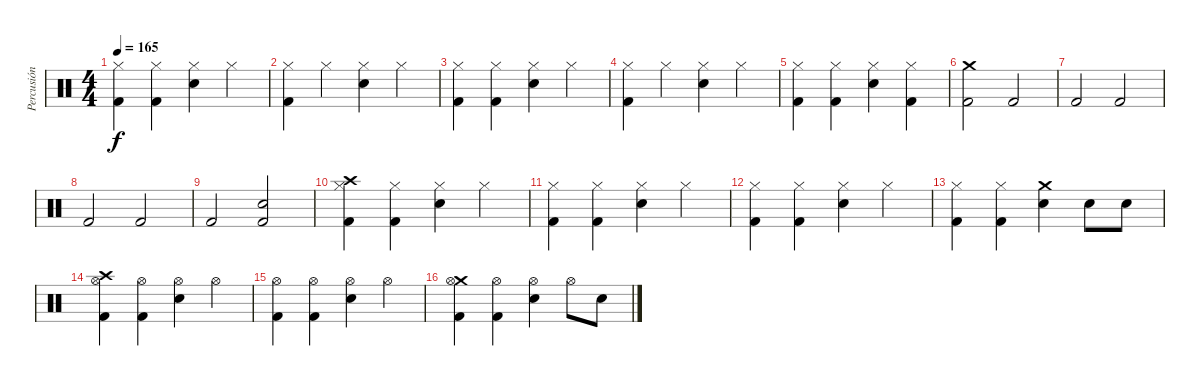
\track ("Percusión" "Percusión") {instrument percussion}
\staff {score}
\articulation defaults
\ts (4 4)
\tempo 165
\clef neutral
\ks c
("Hi-Hat (closed)" "Kick (hit) 2").4{dy f} ("Hi-Hat (closed)" "Kick (hit) 2").4 ("Hi-Hat (closed)" "Electric Snare (hit)").4 "Hi-Hat (closed)".4 |
("Hi-Hat (closed)" "Kick (hit) 2").4 "Hi-Hat (closed)".4 ("Hi-Hat (closed)" "Electric Snare (hit)").4 "Hi-Hat (closed)".4 |
("Hi-Hat (closed)" "Kick (hit) 2").4 ("Hi-Hat (closed)" "Kick (hit) 2").4 ("Hi-Hat (closed)" "Electric Snare (hit)").4 "Hi-Hat (closed)".4 |
("Hi-Hat (closed)" "Kick (hit) 2").4 "Hi-Hat (closed)".4 ("Hi-Hat (closed)" "Electric Snare (hit)").4 "Hi-Hat (closed)".4 |
("Hi-Hat (closed)" "Kick (hit) 2").4 ("Hi-Hat (closed)" "Kick (hit) 2").4 ("Hi-Hat (closed)" "Electric Snare (hit)").4 ("Hi-Hat (closed)" "Kick (hit) 2").4 |
("Crash medium (hit)" "Kick (hit) 2").2 "Kick (hit) 2".2 |
"Kick (hit) 2".2 "Kick (hit) 2".2 |
"Kick (hit) 2".2 "Kick (hit) 2".2 |
"Kick (hit) 2".2 ("Kick (hit) 2" "Electric Snare (hit)").2 |
("Crash high (hit)" "Hi-Hat (closed)" "Kick (hit) 2").4 ("Hi-Hat (closed)" "Kick (hit) 2").4 ("Hi-Hat (closed)" "Electric Snare (hit)").4 "Hi-Hat (closed)".4 |
("Hi-Hat (closed)" "Kick (hit) 2").4 ("Hi-Hat (closed)" "Kick (hit) 2").4 ("Hi-Hat (closed)" "Electric Snare (hit)").4 "Hi-Hat (closed)".4 |
("Hi-Hat (closed)" "Kick (hit) 2").4 ("Hi-Hat (closed)" "Kick (hit) 2").4 ("Hi-Hat (closed)" "Electric Snare (hit)").4 "Hi-Hat (closed)".4 |
("Hi-Hat (closed)" "Kick (hit) 2").4 ("Hi-Hat (closed)" "Kick (hit) 2").4 ("Crash medium (hit)" "Electric Snare (hit)").4 "Electric Snare (hit)".8 "Electric Snare (hit)".8 |
("Crash high (hit)" "Hi-Hat (open)" "Kick (hit) 2").4 ("Hi-Hat (open)" "Kick (hit) 2").4 ("Hi-Hat (open)" "Electric Snare (hit)").4 "Hi-Hat (open)".4 |
("Hi-Hat (open)" "Kick (hit) 2").4 ("Hi-Hat (open)" "Kick (hit) 2").4 ("Hi-Hat (open)" "Electric Snare (hit)").4 "Hi-Hat (open)".4 |
("Crash medium (hit)" "Hi-Hat (open)" "Kick (hit) 2").4 ("Hi-Hat (open)" "Kick (hit) 2").4 ("Hi-Hat (open)" "Electric Snare (hit)").4 "Hi-Hat (open)".8 "Electric Snare (hit)".8
